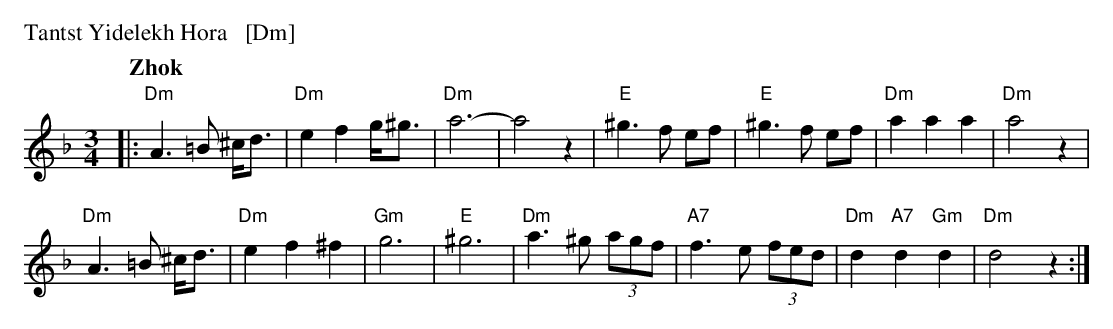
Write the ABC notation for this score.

X:1
P: Tantst Yidelekh Hora   [Dm]
Q: "Zhok"
M: 3/4
L: 1/8
K: Dm
|:\
"Dm"A3 =B ^c<d | "Dm"e2 f2 g<^g | "Dm"a6- | a4 z2 |\
"E"^g3 f ef | "E"^g3 f ef | "Dm"a2 a2 a2 | "Dm"a4 z2 |
"Dm"A3 =B ^c<d | "Dm"e2 f2 ^f2 | "Gm"g6 | "E"^g6 |\
"Dm"a3 ^g (3agf | "A7"f3 e (3fed | "Dm"d2 "A7"d2 "Gm"d2 | "Dm"d4 z2 :|
